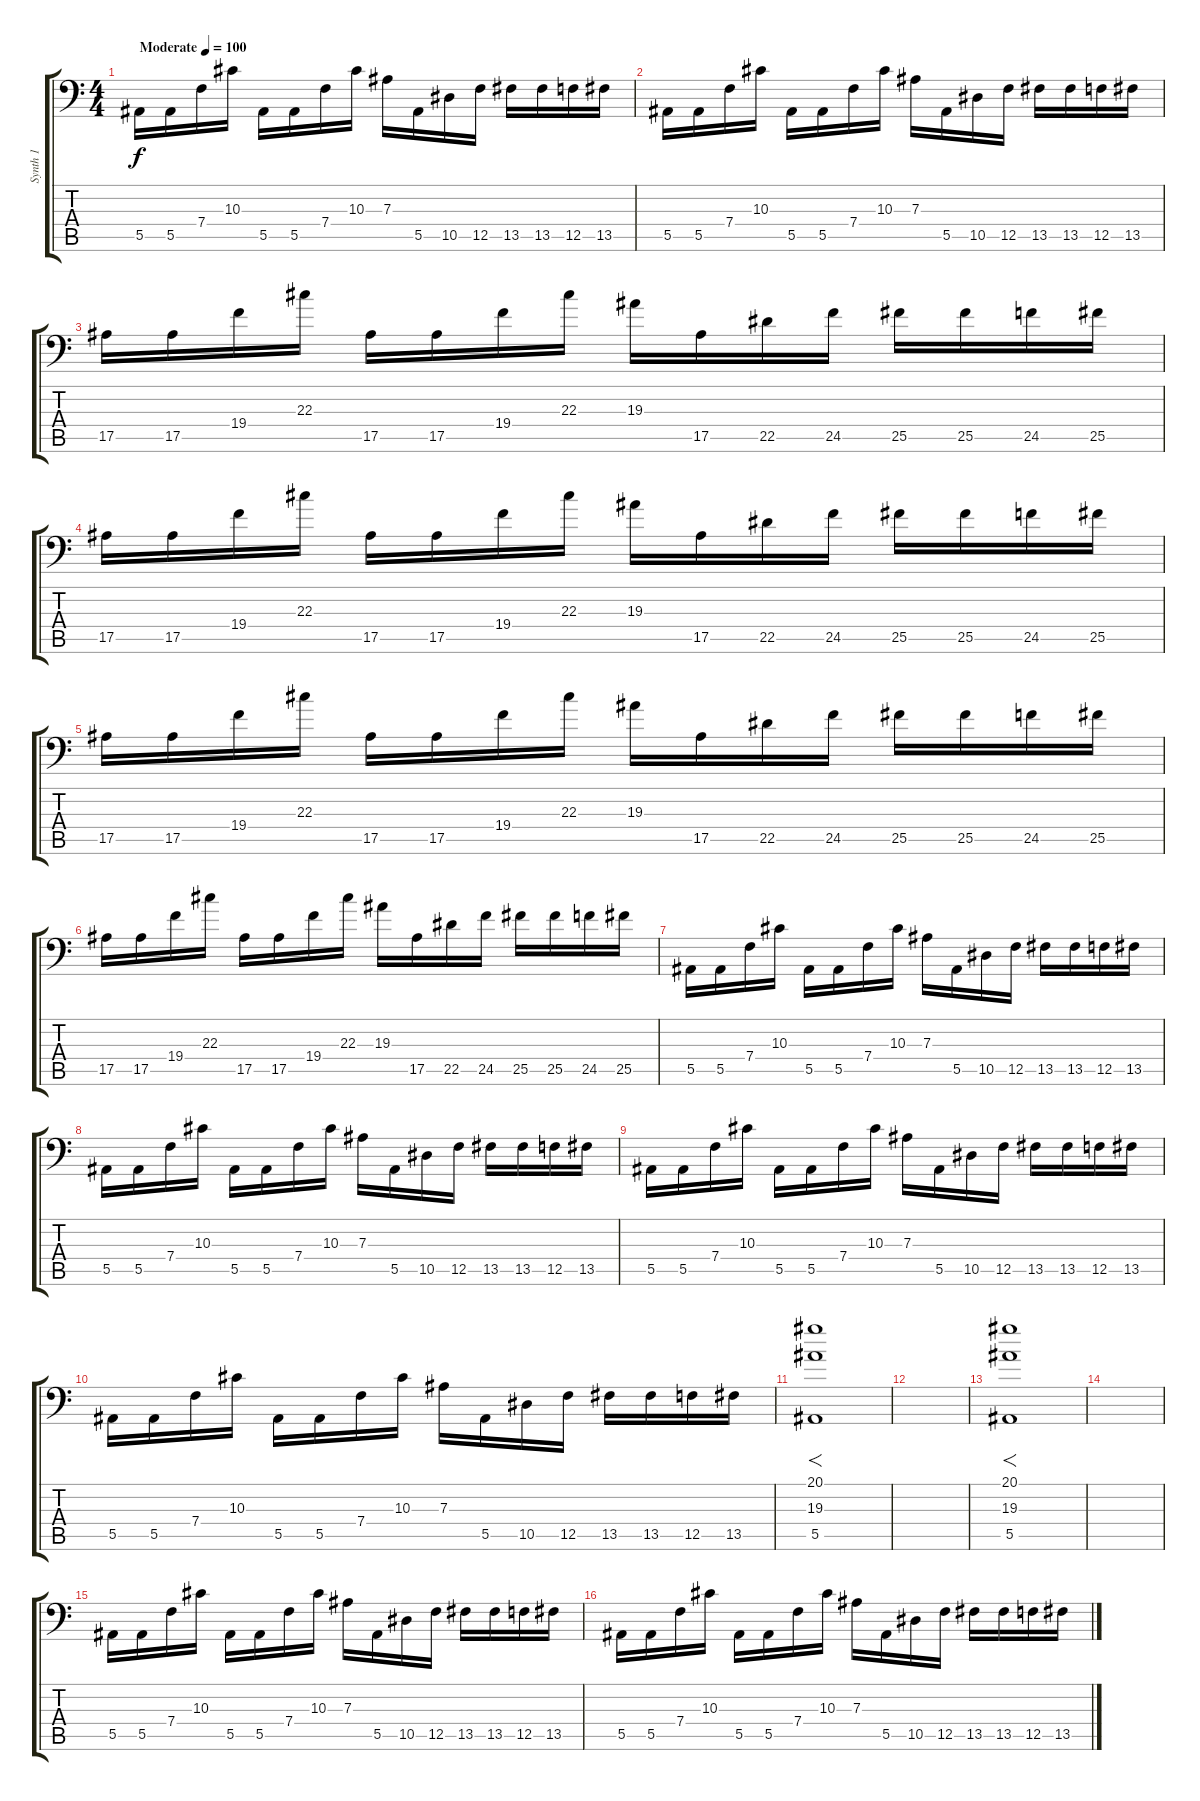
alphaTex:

\track ("Synth 1" "Synth 1") {instrument lead1square}
\staff {score tabs}
\tuning (C4 G3 Eb3 Bb2 F2 Bb1) {hide}
\ts (4 4)
\tempo (100 "Moderate")
\clef f4
\ks c
5.5.16{dy f instrument lead1square} 5.5.16 7.4.16 10.3.16 5.5.16 5.5.16 7.4.16 10.3.16 7.3.16 5.5.16 10.5.16 12.5.16 13.5.16 13.5.16 12.5.16 13.5.16 |
5.5.16 5.5.16 7.4.16 10.3.16 5.5.16 5.5.16 7.4.16 10.3.16 7.3.16 5.5.16 10.5.16 12.5.16 13.5.16 13.5.16 12.5.16 13.5.16 |
17.5.16{volume 9 instrument lead2sawtooth} 17.5.16 19.4.16 22.3.16 17.5.16 17.5.16 19.4.16 22.3.16 19.3.16 17.5.16 22.5.16 24.5.16 25.5.16 25.5.16 24.5.16 25.5.16 |
17.5.16{volume 9 instrument lead2sawtooth} 17.5.16 19.4.16 22.3.16 17.5.16 17.5.16 19.4.16 22.3.16 19.3.16 17.5.16 22.5.16 24.5.16 25.5.16 25.5.16 24.5.16 25.5.16 |
17.5.16{volume 9 instrument lead2sawtooth} 17.5.16 19.4.16 22.3.16 17.5.16 17.5.16 19.4.16 22.3.16 19.3.16 17.5.16 22.5.16 24.5.16 25.5.16 25.5.16 24.5.16 25.5.16 |
17.5.16{volume 9 instrument lead2sawtooth} 17.5.16 19.4.16 22.3.16 17.5.16 17.5.16 19.4.16 22.3.16 19.3.16 17.5.16 22.5.16 24.5.16 25.5.16 25.5.16 24.5.16 25.5.16 |
5.5.16 5.5.16 7.4.16 10.3.16 5.5.16 5.5.16 7.4.16 10.3.16 7.3.16 5.5.16 10.5.16 12.5.16 13.5.16 13.5.16 12.5.16 13.5.16 |
5.5.16 5.5.16 7.4.16 10.3.16 5.5.16 5.5.16 7.4.16 10.3.16 7.3.16 5.5.16 10.5.16 12.5.16 13.5.16 13.5.16 12.5.16 13.5.16 |
5.5.16 5.5.16 7.4.16 10.3.16 5.5.16 5.5.16 7.4.16 10.3.16 7.3.16 5.5.16 10.5.16 12.5.16 13.5.16 13.5.16 12.5.16 13.5.16 |
5.5.16 5.5.16 7.4.16 10.3.16 5.5.16 5.5.16 7.4.16 10.3.16 7.3.16 5.5.16 10.5.16 12.5.16 13.5.16 13.5.16 12.5.16 13.5.16 |
(20.1 19.3 5.5).1{f volume 12} |
|
(20.1 19.3 5.5).1{f volume 12} |
|
5.5.16{volume 7} 5.5.16 7.4.16 10.3.16 5.5.16 5.5.16 7.4.16 10.3.16 7.3.16 5.5.16 10.5.16 12.5.16 13.5.16 13.5.16 12.5.16 13.5.16 |
5.5.16 5.5.16 7.4.16 10.3.16 5.5.16 5.5.16 7.4.16 10.3.16 7.3.16 5.5.16 10.5.16 12.5.16 13.5.16 13.5.16 12.5.16 13.5.16
